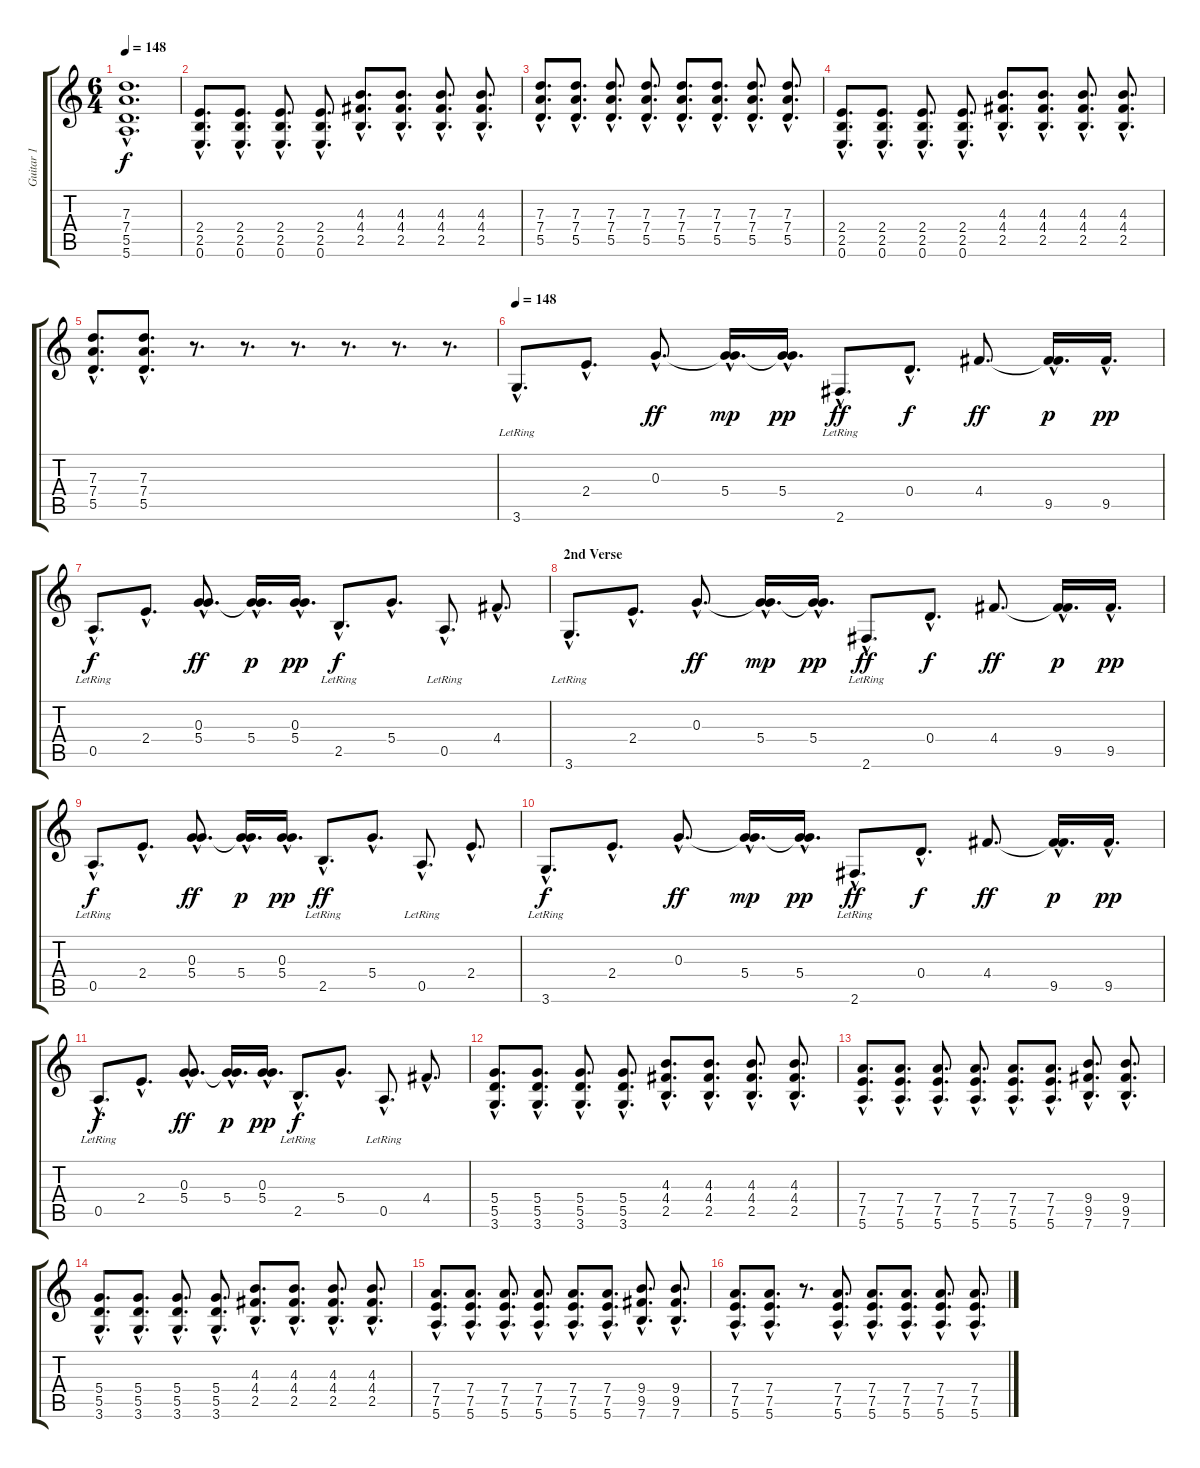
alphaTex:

\track ("Guitar 1" "Guitar 1") {instrument electricguitarclean}
\staff {score tabs}
\tuning (E4 B3 G3 D3 A2 E2) {hide}
\ts (6 4)
\tempo 148
\clef g2
\ks c
(7.3{hac} 7.4{hac} 5.5{hac} 5.6{hac}).1{d dy f} |
(2.4{hac} 2.5{hac} 0.6{hac}).8{d volume 14 balance 4 instrument overdrivenguitar} (2.4{hac} 2.5{hac} 0.6{hac}).8{d} (2.4{hac} 2.5{hac} 0.6{hac}).8{d} (2.4{hac} 2.5{hac} 0.6{hac}).8{d} (4.3{hac} 4.4{hac} 2.5{hac}).8{d} (4.3{hac} 4.4{hac} 2.5{hac}).8{d} (4.3{hac} 4.4{hac} 2.5{hac}).8{d} (4.3{hac} 4.4{hac} 2.5{hac}).8{d} |
(7.3{hac} 7.4{hac} 5.5{hac}).8{d} (7.3{hac} 7.4{hac} 5.5{hac}).8{d} (7.3{hac} 7.4{hac} 5.5{hac}).8{d} (7.3{hac} 7.4{hac} 5.5{hac}).8{d} (7.3{hac} 7.4{hac} 5.5{hac}).8{d} (7.3{hac} 7.4{hac} 5.5{hac}).8{d} (7.3{hac} 7.4{hac} 5.5{hac}).8{d} (7.3{hac} 7.4{hac} 5.5{hac}).8{d} |
(2.4{hac} 2.5{hac} 0.6{hac}).8{d volume 14 balance 4 instrument overdrivenguitar} (2.4{hac} 2.5{hac} 0.6{hac}).8{d} (2.4{hac} 2.5{hac} 0.6{hac}).8{d} (2.4{hac} 2.5{hac} 0.6{hac}).8{d} (4.3{hac} 4.4{hac} 2.5{hac}).8{d} (4.3{hac} 4.4{hac} 2.5{hac}).8{d} (4.3{hac} 4.4{hac} 2.5{hac}).8{d} (4.3{hac} 4.4{hac} 2.5{hac}).8{d} |
(7.3{hac} 7.4{hac} 5.5{hac}).8{d} (7.3{hac} 7.4{hac} 5.5{hac}).8{d} r.8{d} r.8{d} r.8{d} r.8{d} r.8{d} r.8{d} |
\tempo 148
3.6{hac lr}.8{d volume 14 balance 8 instrument electricguitarclean} 2.4{hac}.8{d} 0.3{hac}.8{d dy ff} (0.3{hac t} 5.4{hac}).16{d dy mp} (0.3{hac t} 5.4{hac}).16{d dy pp} 2.6{hac lr}.8{d dy ff} 0.4{hac}.8{d dy f} 4.4.8{d dy ff} (4.4{hac t} 9.5{hac}).16{d dy p} 9.5{hac}.16{d dy pp} |
0.5{hac lr}.8{d dy f} 2.4{hac}.8{d} (0.3{hac} 5.4{hac}).8{d dy ff} (0.3{hac t} 5.4{hac}).16{d dy p} (0.3{hac} 5.4{hac}).16{d dy pp} 2.5{hac lr}.8{d dy f} 5.4{hac}.8{d} 0.5{hac lr}.8{d} 4.4{hac}.8{d} |
\section ("" "2nd Verse")
3.6{hac lr}.8{d} 2.4{hac}.8{d} 0.3{hac}.8{d dy ff} (0.3{hac t} 5.4{hac}).16{d dy mp} (0.3{hac t} 5.4{hac}).16{d dy pp} 2.6{hac lr}.8{d dy ff} 0.4{hac}.8{d dy f} 4.4.8{d dy ff} (4.4{hac t} 9.5{hac}).16{d dy p} 9.5{hac}.16{d dy pp} |
0.5{hac lr}.8{d dy f} 2.4{hac}.8{d} (0.3{hac} 5.4{hac}).8{d dy ff} (0.3{hac t} 5.4{hac}).16{d dy p} (0.3{hac} 5.4{hac}).16{d dy pp} 2.5{hac lr}.8{d dy ff} 5.4{hac}.8{d} 0.5{hac lr}.8{d} 2.4{hac}.8{d} |
3.6{hac lr}.8{d dy f} 2.4{hac}.8{d} 0.3{hac}.8{d dy ff} (0.3{hac t} 5.4{hac}).16{d dy mp} (0.3{hac t} 5.4{hac}).16{d dy pp} 2.6{hac lr}.8{d dy ff} 0.4{hac}.8{d dy f} 4.4.8{d dy ff} (4.4{hac t} 9.5{hac}).16{d dy p} 9.5{hac}.16{d dy pp} |
0.5{hac lr}.8{d dy f} 2.4{hac}.8{d} (0.3{hac} 5.4{hac}).8{d dy ff} (0.3{hac t} 5.4{hac}).16{d dy p} (0.3{hac} 5.4{hac}).16{d dy pp} 2.5{hac lr}.8{d dy f} 5.4{hac}.8{d} 0.5{hac lr}.8{d} 4.4{hac}.8{d} |
(5.4{hac} 5.5{hac} 3.6{hac}).8{d volume 6 instrument overdrivenguitar} (5.4{hac} 5.5{hac} 3.6{hac}).8{d} (5.4{hac} 5.5{hac} 3.6{hac}).8{d} (5.4{hac} 5.5{hac} 3.6{hac}).8{d} (4.3{hac} 4.4{hac} 2.5{hac}).8{d} (4.3{hac} 4.4{hac} 2.5{hac}).8{d} (4.3{hac} 4.4{hac} 2.5{hac}).8{d} (4.3{hac} 4.4{hac} 2.5{hac}).8{d} |
(7.4{hac} 7.5{hac} 5.6{hac}).8{d} (7.4{hac} 7.5{hac} 5.6{hac}).8{d} (7.4{hac} 7.5{hac} 5.6{hac}).8{d} (7.4{hac} 7.5{hac} 5.6{hac}).8{d} (7.4{hac} 7.5{hac} 5.6{hac}).8{d} (7.4{hac} 7.5{hac} 5.6{hac}).8{d} (9.4{hac} 9.5{hac} 7.6{hac}).8{d} (9.4{hac} 9.5{hac} 7.6{hac}).8{d} |
(5.4{hac} 5.5{hac} 3.6{hac}).8{d volume 6 instrument overdrivenguitar} (5.4{hac} 5.5{hac} 3.6{hac}).8{d} (5.4{hac} 5.5{hac} 3.6{hac}).8{d} (5.4{hac} 5.5{hac} 3.6{hac}).8{d} (4.3{hac} 4.4{hac} 2.5{hac}).8{d} (4.3{hac} 4.4{hac} 2.5{hac}).8{d} (4.3{hac} 4.4{hac} 2.5{hac}).8{d} (4.3{hac} 4.4{hac} 2.5{hac}).8{d} |
(7.4{hac} 7.5{hac} 5.6{hac}).8{d} (7.4{hac} 7.5{hac} 5.6{hac}).8{d} (7.4{hac} 7.5{hac} 5.6{hac}).8{d} (7.4{hac} 7.5{hac} 5.6{hac}).8{d} (7.4{hac} 7.5{hac} 5.6{hac}).8{d} (7.4{hac} 7.5{hac} 5.6{hac}).8{d} (9.4{hac} 9.5{hac} 7.6{hac}).8{d} (9.4{hac} 9.5{hac} 7.6{hac}).8{d} |
(7.4{hac} 7.5{hac} 5.6{hac}).8{d volume 7 instrument overdrivenguitar} (7.4{hac} 7.5{hac} 5.6{hac}).8{d} r.8{d} (7.4{hac} 7.5{hac} 5.6{hac}).8{d} (7.4{hac} 7.5{hac} 5.6{hac}).8{d} (7.4{hac} 7.5{hac} 5.6{hac}).8{d} (7.4{hac} 7.5{hac} 5.6{hac}).8{d} (7.4{hac} 7.5{hac} 5.6{hac}).8{d}
